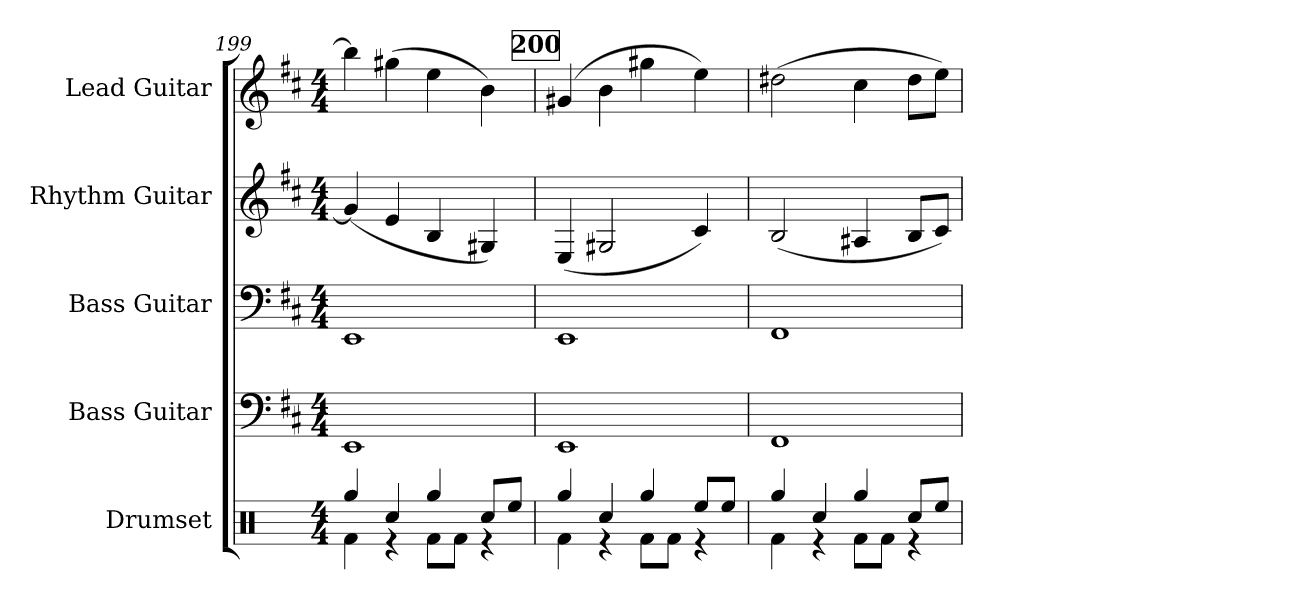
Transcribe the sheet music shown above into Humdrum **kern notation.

**kern	**kern	**kern	**kern	**kern
*part5	*part4	*part3	*part2	*part1
*staff5	*staff4	*staff3	*staff2	*staff1
*I"Drumset	*I"Bass Guitar	*I"Bass Guitar	*I"Rhythm Guitar	*I"Lead Guitar
*I'Drs.	*I'Bass	*I'Bass	*I'Rt.	*I'Ld.
*clefX	*	*clefF4	*clefG2	*clefG2
*k[]	*k[f#c#]	*k[f#c#]	*k[f#c#]	*k[f#c#]
*M4/4	*M4/4	*M4/4	*M4/4	*M4/4
=199	=199	=199	=199	=199
*^	*	*	*	*
4Rgg/	4Rf\	1EE	1EE	(4g#/]	4bb\]
4Rcc/	4r	.	.	4e/	(4gg#X\
4Rgg/	8Rf\L	.	.	4B/	4ee\
.	8Rf\J	.	.	.	.
8Rcc/L	4r	.	.	4G#X/)	4b\)
8Ree/J	.	.	.	.	.
!!LO:REH:place=s1:a:B:fs=14:t=200
=200	=200	=200	=200	=200	=200
4Rgg/	4Rf\	1EE	1EE	(4E/	(4g#X/
4Rcc/	4r	.	.	2G#X/	4b\
4Rgg/	8Rf\L	.	.	.	4gg#X\
.	8Rf\J	.	.	.	.
8Ree/L	4r	.	.	4c#/)	4ee\)
8Ree/J	.	.	.	.	.
=201	=201	=201	=201	=201	=201
4Rgg/	4Rf\	1FF#	1FF#	(2B/	(2dd#X\
4Rcc/	4r	.	.	.	.
4Rgg/	8Rf\L	.	.	4A#X/	4cc#\
.	8Rf\J	.	.	.	.
8Rcc/L	4r	.	.	8B/L	8dd#\L
8Ree/J	.	.	.	8c#/J)	8ee\J)
*v	*v	*	*	*	*
=	=	=	=	=
*-	*-	*-	*-	*-
